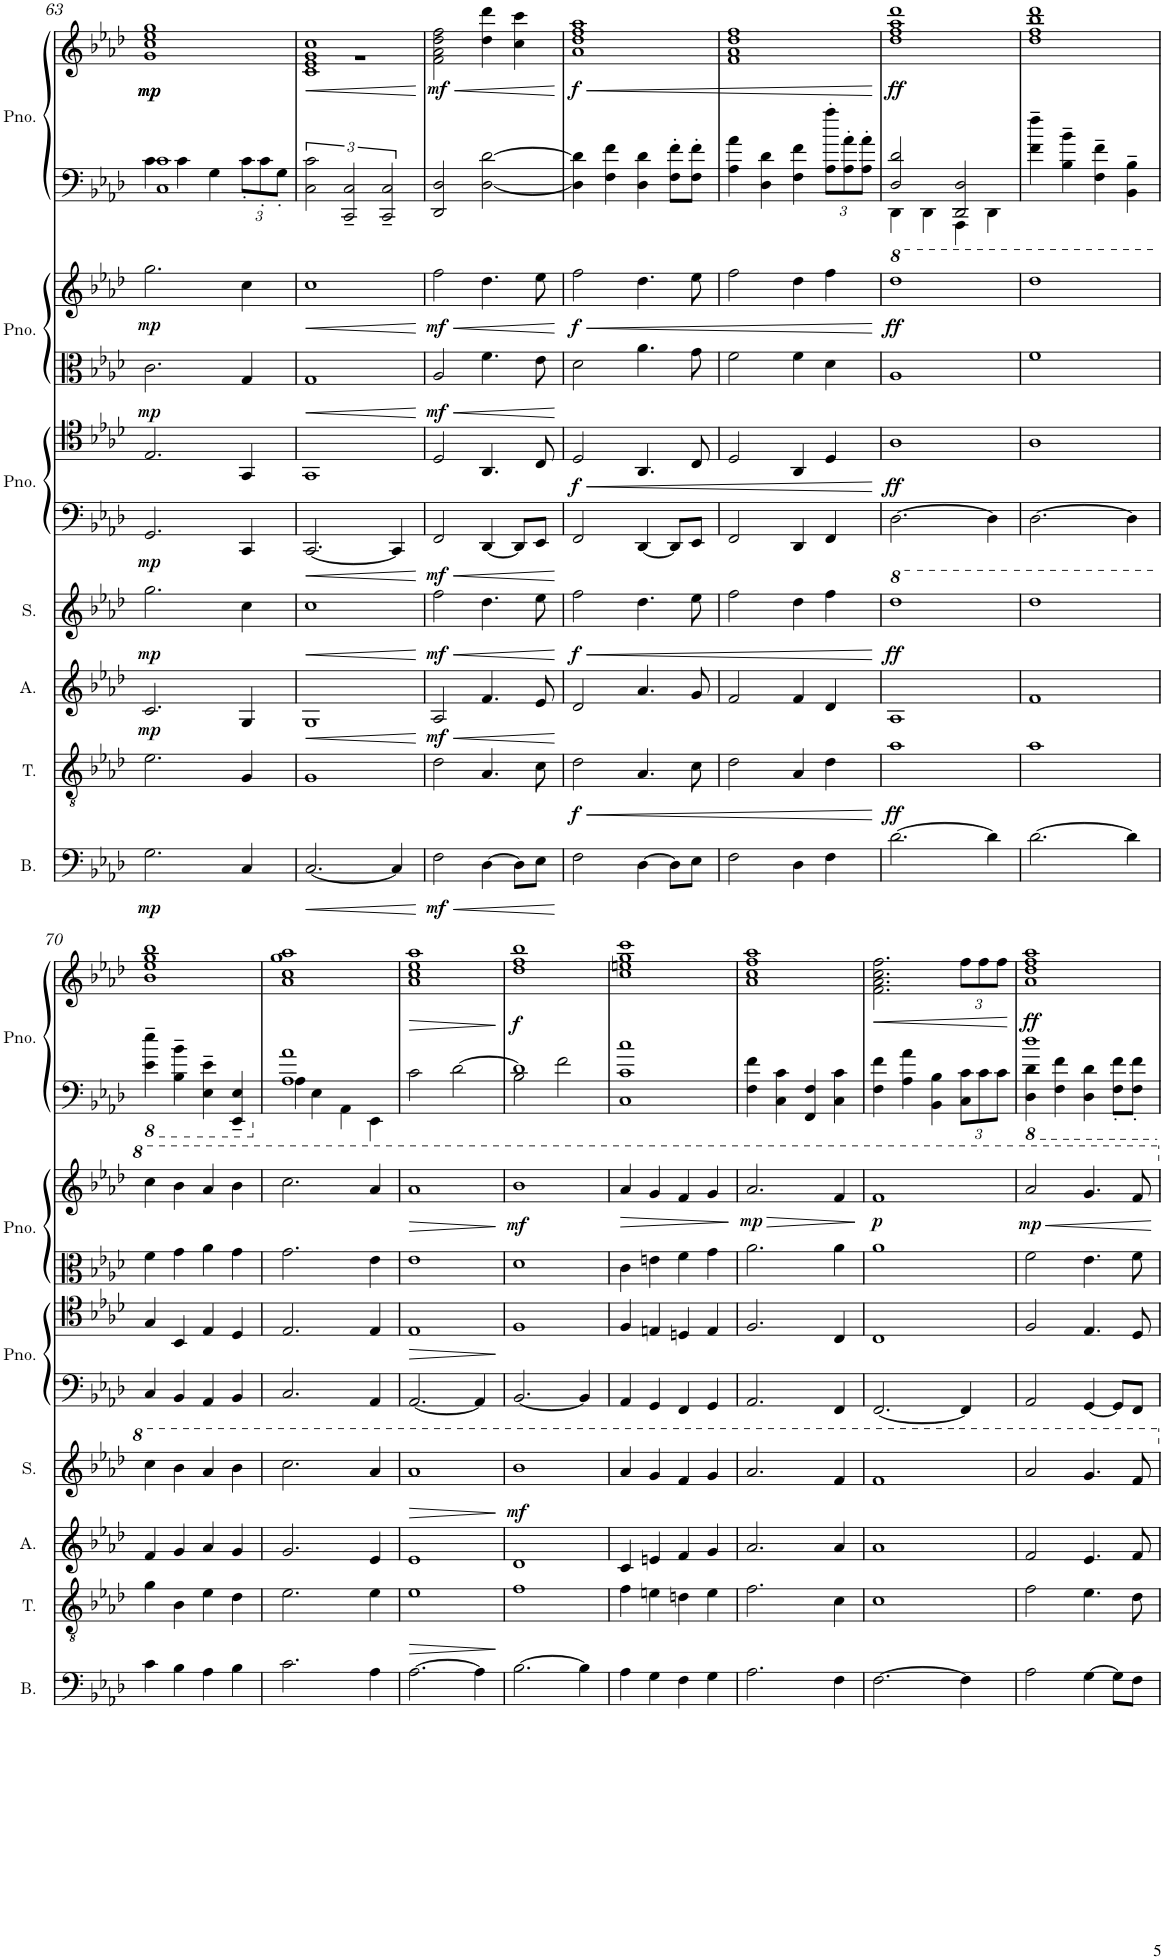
**kern	**dynam	**kern	**dynam	**kern	**dynam	**kern	**dynam	**kern	**kern	**dynam	**kern	**kern	**dynam	**kern	**kern	**dynam
*part7	*part7	*part6	*part6	*part5	*part5	*part4	*part4	*part3	*part3	*part3	*part2	*part2	*part2	*part1	*part1	*part1
*staff10	*staff10	*staff9	*staff9	*staff8	*staff8	*staff7	*staff7	*staff6	*staff5	*staff5/6	*staff4	*staff3	*staff3/4	*staff2	*staff1	*staff1/2
*I"Bass	*	*I"Tenor	*	*I"Alto	*	*I"Soprano	*	*I"Piano	*	*	*I"Piano	*	*	*I"Piano	*	*
*I'B.	*	*I'T.	*	*I'A.	*	*I'S.	*	*I'Pno.	*	*	*I'Pno.	*	*	*I'Pno.	*	*
!!LO:PB:g=z
*clefF4	*	*clefGv2	*	*clefG2	*	*clefG2	*	*clefF4	*clefC4	*	*clefC3	*clefG2	*	*clefF4	*clefG2	*
*k[b-e-a-d-]	*	*k[b-e-a-d-]	*	*k[b-e-a-d-]	*	*k[b-e-a-d-]	*	*k[b-e-a-d-]	*k[b-e-a-d-]	*	*k[b-e-a-d-]	*k[b-e-a-d-]	*	*k[b-e-a-d-]	*k[b-e-a-d-]	*
*M2/2	*	*M2/2	*	*M2/2	*	*M2/2	*	*M2/2	*M2/2	*	*M2/2	*M2/2	*	*M2/2	*M2/2	*
*met(c|)	*	*met(c|)	*	*met(c|)	*	*met(c|)	*	*met(c|)	*met(c|)	*	*met(c|)	*met(c|)	*	*met(c|)	*met(c|)	*
=63	=63	=63	=63	=63	=63	=63	=63	=63	=63	=63	=63	=63	=63	=63	=63	=63
*	*	*	*	*	*	*	*	*	*	*	*	*	*	*^	*^	*
!	!LO:DY:b	!	!	!	!LO:DY:b	!	!LO:DY:b	!	!	!LO:DY:b=2	!	!	!LO:DY:b=2	!	!	!	!	!
!	!	!	!	!	!	!	!	!	!	!	!	!	!LO:DY:n=1:b	!	!	!	!	!LO:DY:b
!	!	!	!	!	!	!	!	!	!	!	!	!	!	!	!	!	!	!LO:DY:n=1:b
2.G\	mp	2.e-\	.	2.c/	mp	2.gg\	mp	2.GG/	2.E-/	mp	2.c\	2.gg\	mp mp	1C 1c	4c\	1g 1gg	1cc 1ee-	mp mp
.	.	.	.	.	.	.	.	.	.	.	.	.	.	.	4c\	.	.	.
.	.	.	.	.	.	.	.	.	.	.	.	.	.	.	4G\	.	.	.
*	*	*	*	*	*	*	*	*	*	*	*	*	*	*	*Xbrackettup	*	*	*
4C/	.	4G/	.	4G/	.	4cc\	.	4CC/	4GG/	.	4G/	4cc\	.	.	12c'\L	.	.	.
.	.	.	.	.	.	.	.	.	.	.	.	.	.	.	12c'\	.	.	.
.	.	.	.	.	.	.	.	.	.	.	.	.	.	.	12G'\J	.	.	.
=64	=64	=64	=64	=64	=64	=64	=64	=64	=64	=64	=64	=64	=64	=64	=64	=64	=64	=64
!	!LO:HP:b	!	!	!	!LO:HP:b	!	!LO:HP:b	!	!	!	!	!	!LO:HP:b	!	!	!	!	!
*	*	*	*	*	*	*	*	*	*	*	*	*	*	*v	*v	*	*	*
*	*	*	*	*	*	*	*	*	*	*	*	*	*	*brackettup	*	*	*
*	*	*	*	*	*	*	*	*	*	*	*	*	*	*^	*	*	*
!	!	!	!	!	!	!	!	!	!	!	!	!	!	!	!	!	!	!LO:HP:b
*	*	*	*	*	*	*	*	*	*	*	*	*	*	*v	*v	*	*	*
[2.C/	<	1G	.	1G	<	1cc	<	[2.CC/	1GG	.	1G	1cc	<	3C\ 3c\	1c 1e- 1g 1cc	1r	<
.	.	.	.	.	.	.	.	.	.	.	.	.	.	3CC/~ 3C/~	.	.	.
.	.	.	.	.	.	.	.	.	.	.	.	.	.	3CC/~ 3C/~	.	.	.
4C/]	.	.	.	.	.	.	.	4CC/]	.	.	.	.	.	.	.	.	.
*	*	*	*	*	*	*	*	*	*	*	*	*	*	*	*v	*v	*
.	[	.	.	.	[	.	[	.	.	.	.	.	[	.	.	[
=65	=65	=65	=65	=65	=65	=65	=65	=65	=65	=65	=65	=65	=65	=65	=65	=65
!	!LO:HP:b	!	!	!	!LO:HP:b	!	!LO:HP:b	!	!	!	!	!	!LO:HP:b	!	!	!LO:HP:b
!	!LO:DY:n=1:b	!	!	!	!LO:DY:n=1:b	!	!LO:DY:n=1:b	!	!	!LO:DY:b=2	!	!	!LO:DY:n=1:b=2	!	!	!
!	!	!	!	!	!	!	!	!	!	!	!	!	!LO:DY:n=2:b	!	!	!LO:DY:n=1:b
2F\	< mf	2d-\	.	2A-/	< mf	2ff\	< mf	2FF/	2D-/	mf	2A-/	2ff\	< mf mf	2DD-/ 2D-/	2f\ 2a-\ 2dd-\ 2ff\	< mf
[4D-\	.	4.A-/	.	4.f/	.	4.dd-\	.	[4DD-/	4.AA-/	.	4.f\	4.dd-\	.	[2D-\ [2d-\	4dd-\ 4ddd-\	.
8D-\L]	.	.	.	.	.	.	.	8DD-/L]	.	.	.	.	.	.	4cc\ 4ccc\	.
8E-\J	.	8c\	.	8e-/	.	8ee-\	.	8EE-/J	8C/	.	8e-\	8ee-\	.	.	.	.
.	[	.	.	.	[	.	[	.	.	.	.	.	[	.	.	[
=66	=66	=66	=66	=66	=66	=66	=66	=66	=66	=66	=66	=66	=66	=66	=66	=66
!	!	!	!LO:HP:b	!	!	!	!LO:HP:b	!	!	!LO:HP:b	!	!	!LO:HP:b	!	!	!LO:HP:b
!	!	!	!LO:DY:n=1:b	!	!	!	!LO:DY:n=1:b	!	!	!LO:DY:n=1:b	!	!	!LO:DY:n=1:b	!	!	!LO:DY:n=1:b
2F\	.	2d-\	< f	2d-/	.	2ff\	< f	2FF/	2D-/	< f	2d-\	2ff\	< f	4D-\] 4d-\]	1a- 1dd- 1ff 1aa-	< f
.	.	.	.	.	.	.	.	.	.	.	.	.	.	4F\ 4f\	.	.
[4D-\	.	4.A-/	.	4.a-/	.	4.dd-\	.	[4DD-/	4.AA-/	.	4.a-\	4.dd-\	.	4D-\ 4d-\	.	.
8D-\L]	.	.	.	.	.	.	.	8DD-/L]	.	.	.	.	.	8F\' 8f\'L	.	.
8E-\J	.	8c\	.	8g/	.	8ee-\	.	8EE-/J	8C/	.	8g\	8ee-\	.	8F\' 8f\'J	.	.
=67	=67	=67	=67	=67	=67	=67	=67	=67	=67	=67	=67	=67	=67	=67	=67	=67
2F\	.	2d-\	.	2f/	.	2ff\	.	2FF/	2D-/	.	2f\	2ff\	.	4A-\ 4a-\	1f 1a- 1dd- 1ff	.
.	.	.	.	.	.	.	.	.	.	.	.	.	.	4D-\ 4d-\	.	.
4D-\	.	4A-/	.	4f/	.	4dd-\	.	4DD-/	4AA-/	.	4f\	4dd-\	.	4F\ 4f\	.	.
*	*	*	*	*	*	*	*	*	*	*	*	*	*	*Xbrackettup	*	*
4F\	.	4d-\	.	4d-/	.	4ff\	.	4FF/	4D-/	.	4d-\	4ff\	.	12A-\' 12aa-\'L	.	.
.	.	.	.	.	.	.	.	.	.	.	.	.	.	12A-\' 12a-\'	.	.
.	.	.	.	.	.	.	.	.	.	.	.	.	.	12A-\' 12a-\'J	.	.
.	.	.	[	.	.	.	[	.	.	[	.	.	[	.	.	[
=68	=68	=68	=68	=68	=68	=68	=68	=68	=68	=68	=68	=68	=68	=68	=68	=68
*	*	*	*	*	*	*8va	*	*	*	*	*	*	*	*	*	*
*	*	*	*	*	*	*	*	*	*	*	*	*8va	*	*	*	*
*	*	*	*	*	*	*	*	*	*	*	*	*	*	*^	*	*
!	!	!	!LO:DY:b	!	!	!	!LO:DY:b	!	!	!LO:DY:b	!	!	!LO:DY:b	!	!	!	!LO:DY:b
[2.d-\	.	1a-	ff	1A-	.	1ddd-	ff	[2.D-\	1A-	ff	1A-	1ddd-	ff	2D-/ 2d-/	4DD-\	1dd- 1ff 1aa- 1ddd-	ff
.	.	.	.	.	.	.	.	.	.	.	.	.	.	.	4DD-\	.	.
.	.	.	.	.	.	.	.	.	.	.	.	.	.	2DD-/ 2D-/	4AAA-\	.	.
4d-\]	.	.	.	.	.	.	.	4D-\]	.	.	.	.	.	.	4DD-\	.	.
*	*	*	*	*	*	*	*	*	*	*	*	*	*	*v	*v	*	*
=69	=69	=69	=69	=69	=69	=69	=69	=69	=69	=69	=69	=69	=69	=69	=69	=69
*	*	*	*	*	*	*	*	*	*	*	*	*	*	*	*^	*
[2.d-\	.	1a-	.	1f	.	1ddd-	.	[2.D-\	1A-	.	1f	1ddd-	.	4f\~ 4ff\~	1dd- 1ff 1ddd-	1bb-	.
.	.	.	.	.	.	.	.	.	.	.	.	.	.	4B-\~ 4b-\~	.	.	.
.	.	.	.	.	.	.	.	.	.	.	.	.	.	4F\~ 4f\~	.	.	.
4d-\]	.	.	.	.	.	.	.	4D-\]	.	.	.	.	.	4BB-\~ 4B-\~	.	.	.
*	*	*	*	*	*	*	*	*	*	*	*	*	*	*	*v	*v	*
!!LO:LB:g=z
=70	=70	=70	=70	=70	=70	=70	=70	=70	=70	=70	=70	=70	=70	=70	=70	=70
*	*	*	*	*	*	*	*	*	*	*	*	*	*	*8ba	*	*
4c\	.	4g\	.	4f/	.	4ccc\	.	4C/	4G/	.	4f\	4ccc\	.	4E-\~ 4e-\~	1b- 1ee- 1gg 1bb-	.
4B-\	.	4B-\	.	4g/	.	4bb-\	.	4BB-/	4BB-/	.	4g\	4bb-\	.	4BB-\~ 4B-\~	.	.
4A-\	.	4e-\	.	4a-/	.	4aa-/	.	4AA-/	4E-/	.	4a-\	4aa-/	.	4EE-\~ 4E-\~	.	.
4B-\	.	4d-\	.	4g/	.	4bb-\	.	4BB-/	4D-/	.	4g\	4bb-\	.	4EEE-/~ 4EE-/~	.	.
=71	=71	=71	=71	=71	=71	=71	=71	=71	=71	=71	=71	=71	=71	=71	=71	=71
*	*	*	*	*	*	*	*	*	*	*	*	*	*	*X8ba	*	*
*	*	*	*	*	*	*	*	*	*	*	*	*	*	*^	*	*
2.c\	.	2.e-\	.	2.g/	.	2.ccc\	.	2.C/	2.E-/	.	2.g\	2.ccc\	.	1A- 1a-	4A-\	1a- 1cc 1gg 1aa-	.
.	.	.	.	.	.	.	.	.	.	.	.	.	.	.	4E-\	.	.
.	.	.	.	.	.	.	.	.	.	.	.	.	.	.	4AA-\	.	.
4A-\	.	4e-\	.	4e-/	.	4aa-/	.	4AA-/	4E-/	.	4e-\	4aa-/	.	.	4EE-\	.	.
=72	=72	=72	=72	=72	=72	=72	=72	=72	=72	=72	=72	=72	=72	=72	=72	=72	=72
!	!	!	!LO:HP:b	!	!	!	!LO:HP:b	!	!	!LO:HP:b	!	!	!LO:HP:b	!	!	!	!LO:HP:b
*	*	*	*	*	*	*	*	*	*	*	*	*	*	*v	*v	*	*
[2.A-\	.	1e-	>	1e-	.	1aa-	>	[2.AA-/	1E-	>	1e-	1aa-	>	2c\	1a- 1cc 1ee- 1aa-	>
.	.	.	.	.	.	.	.	.	.	.	.	.	.	[2d-\	.	.
4A-\]	.	.	.	.	.	.	.	4AA-/]	.	.	.	.	.	.	.	.
.	.	.	]	.	.	.	]	.	.	]	.	.	]	.	.	]
=73	=73	=73	=73	=73	=73	=73	=73	=73	=73	=73	=73	=73	=73	=73	=73	=73
*	*	*	*	*	*	*	*	*	*	*	*	*	*	*^	*	*
!	!	!	!	!	!	!	!LO:DY:b	!	!	!	!	!	!LO:DY:b	!	!	!	!LO:DY:b
[2.B-\	.	1f	.	1d-	.	1bb-	mf	[2.BB-/	1F	.	1d-	1bb-	mf	1d-]	2B-\	1dd- 1ff 1bb-	f
.	.	.	.	.	.	.	.	.	.	.	.	.	.	.	2f\	.	.
4B-\]	.	.	.	.	.	.	.	4BB-/]	.	.	.	.	.	.	.	.	.
*	*	*	*	*	*	*	*	*	*	*	*	*	*	*v	*v	*	*
=74	=74	=74	=74	=74	=74	=74	=74	=74	=74	=74	=74	=74	=74	=74	=74	=74
!	!	!	!	!	!	!	!	!	!	!	!	!	!LO:HP:b	!	!	!
4A-\	.	4f\	.	4c/	.	4aa-/	.	4AA-/	4F/	.	4c\	4aa-/	>	1C 1c 1cc	1cc 1een 1gg 1ccc	.
4G\	.	4en\	.	4en/	.	4gg/	.	4GG/	4En/	.	4en\	4gg/	.	.	.	.
4F\	.	4dn\	.	4f/	.	4ff/	.	4FF/	4Dn/	.	4f\	4ff/	.	.	.	.
4G\	.	4e\	.	4g/	.	4gg/	.	4GG/	4E/	.	4g\	4gg/	.	.	.	.
.	.	.	.	.	.	.	.	.	.	.	.	.	]	.	.	.
=75	=75	=75	=75	=75	=75	=75	=75	=75	=75	=75	=75	=75	=75	=75	=75	=75
!	!	!	!	!	!	!	!	!	!	!	!	!	!LO:HP:b	!	!	!
!	!	!	!	!	!	!	!	!	!	!	!	!	!LO:DY:n=1:b	!	!	!
2.A-\	.	2.f\	.	2.a-/	.	2.aa-/	.	2.AA-/	2.F/	.	2.a-\	2.aa-/	> mp	4F\ 4f\	1a- 1cc 1ff 1aa-	.
.	.	.	.	.	.	.	.	.	.	.	.	.	.	4C\ 4c\	.	.
.	.	.	.	.	.	.	.	.	.	.	.	.	.	4FF/ 4F/	.	.
4F\	.	4c\	.	4a-/	.	4ff/	.	4FF/	4C/	.	4a-\	4ff/	.	4C\ 4c\	.	.
.	.	.	.	.	.	.	.	.	.	.	.	.	]	.	.	.
=76	=76	=76	=76	=76	=76	=76	=76	=76	=76	=76	=76	=76	=76	=76	=76	=76
!	!	!	!	!	!	!	!	!	!	!	!	!	!LO:DY:b	!	!	!LO:HP:b
[2.F\	.	1c	.	1a-	.	1ff	.	[2.FF/	1C	.	1a-	1ff	p	4F\ 4f\	2.f\ 2.a-\ 2.cc\ 2.ff\	<
.	.	.	.	.	.	.	.	.	.	.	.	.	.	4A-\ 4a-\	.	.
.	.	.	.	.	.	.	.	.	.	.	.	.	.	4BB-\ 4B-\	.	.
*	*	*	*	*	*	*	*	*	*	*	*	*	*	*	*Xbrackettup	*
4F\]	.	.	.	.	.	.	.	4FF/]	.	.	.	.	.	12C\ 12c\L	12ff\L	.
.	.	.	.	.	.	.	.	.	.	.	.	.	.	12c\	12ff\	.
.	.	.	.	.	.	.	.	.	.	.	.	.	.	12c\J	12ff\J	.
.	.	.	.	.	.	.	.	.	.	.	.	.	.	.	.	[
=77	=77	=77	=77	=77	=77	=77	=77	=77	=77	=77	=77	=77	=77	=77	=77	=77
!	!	!	!	!	!	!	!	!	!	!	!	!	!LO:HP:b	!	!	!
*	*	*	*	*	*	*	*	*	*	*	*	*	*	*^	*	*
!	!	!	!	!	!	!	!	!	!	!	!	!	!LO:DY:n=1:b	!	!	!	!LO:DY:b
2A-\	.	2f\	.	2f/	.	2aa-/	.	2AA-/	2F/	.	2f\	2aa-/	< mp	1d-	4DD-\ 4D-\	1a- 1dd- 1ff 1aa-	ff
.	.	.	.	.	.	.	.	.	.	.	.	.	.	.	4FF\ 4F\	.	.
[4G\	.	4.e-\	.	4.e-/	.	4.gg/	.	[4GG/	4.E-/	.	4.e-\	4.gg/	.	.	4DD-\ 4D-\	.	.
8G\L]	.	.	.	.	.	.	.	8GG/L]	.	.	.	.	.	.	8FF\' 8F\'L	.	.
8F\J	.	8d-\	.	8f/	.	8ff/	.	8FF/J	8D-/	.	8f\	8ff/	.	.	8FF\' 8F\'J	.	.
*	*	*	*	*	*	*	*	*	*	*	*	*	*	*v	*v	*	*
.	.	.	.	.	.	.	.	.	.	.	.	.	[	.	.	.
*	*	*	*	*	*	*X8va	*	*	*	*	*	*	*	*	*	*
*	*	*	*	*	*	*	*	*	*	*	*	*X8va	*	*	*	*
=	=	=	=	=	=	=	=	=	=	=	=	=	=	=	=	=
*-	*-	*-	*-	*-	*-	*-	*-	*-	*-	*-	*-	*-	*-	*-	*-	*-
